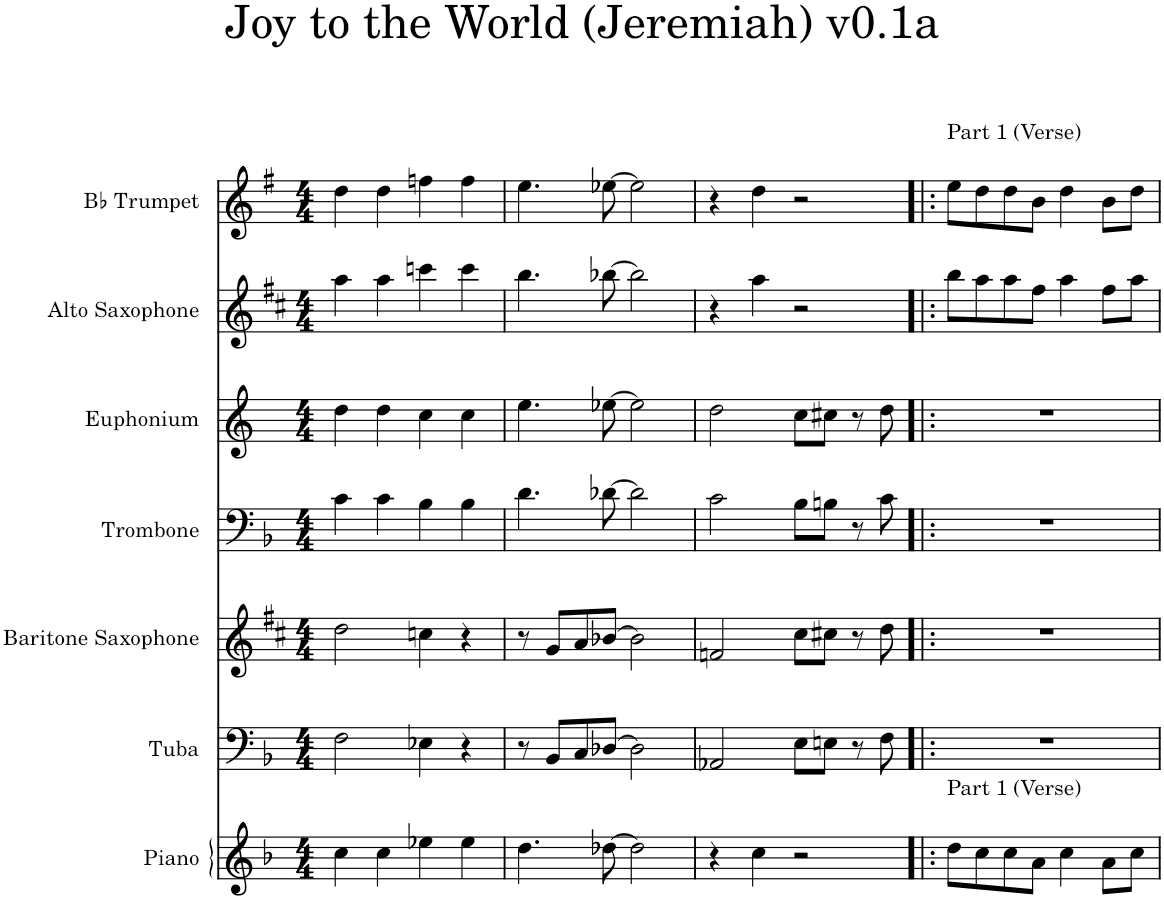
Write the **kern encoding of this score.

**kern	**kern	**kern	**kern	**kern	**kern	**kern
*part7	*part6	*part5	*part4	*part3	*part2	*part1
*staff7	*staff6	*staff5	*staff4	*staff3	*staff2	*staff1
*I"Piano	*I"Tuba	*I"Baritone Saxophone	*I"Trombone	*I"Euphonium	*I"Alto Saxophone	*I"Bb Trumpet
*I'Pno.	*I'Tba.	*I'Bar. Sax.	*I'Tbn.	*I'Euph.	*I'A. Sax.	*I'Bb Tpt.
*clefG2	*clefF4	*clefG2	*clefF4	*clefG2	*clefG2	*clefG2
*	*	*Trd12c21	*	*Trd8c14	*Trd5c9	*Trd1c2
*k[b-]	*k[b-]	*k[f#c#]	*k[b-]	*k[]	*k[f#c#]	*k[f#]
*M4/4	*M4/4	*M4/4	*M4/4	*M4/4	*M4/4	*M4/4
=1	=1	=1	=1	=1	=1	=1
4cc\	2F\	2dd\	4c\	4dd\	4aa\	4dd\
4cc\	.	.	4c\	4dd\	4aa\	4dd\
4ee-X\	4E-X\	4ccn\	4B-\	4cc\	4cccn\	4ffn\
4ee-\	4r	4r	4B-\	4cc\	4ccc\	4ff\
=2	=2	=2	=2	=2	=2	=2
4.dd\	8r	8r	4.d\	4.ee\	4.bb\	4.ee\
.	8BB-/L	8g/L	.	.	.	.
.	8C/	8a/	.	.	.	.
[8dd-X\	[8D-X/J	[8b-X/J	[8d-X\	[8ee-X\	[8bb-X\	[8ee-X\
2dd-\]	2D-\]	2b-\]	2d-\]	2ee-\]	2bb-\]	2ee-\]
=3	=3	=3	=3	=3	=3	=3
4r	2AA-X/	2fn/	2c\	2dd\	4r	4r
4cc\	.	.	.	.	4aa\	4dd\
2r	8E\L	8cc#\L	8B-\L	8cc\L	2r	2r
.	8En\J	8cc#X\J	8Bn\J	8cc#X\J	.	.
.	8r	8r	8r	8r	.	.
.	8F\	8dd\	8c\	8dd\	.	.
=4!|:	=4!|:	=4!|:	=4!|:	=4!|:	=4!|:	=4!|:
!	!	!	!	!	!	!LO:TX:a:t=Part 1 (Verse)
!LO:TX:a:t=Part 1 (Verse)	!	!	!	!	!	!
8dd\L	1r	1r	1r	1r	8bb\L	8ee\L
8cc\	.	.	.	.	8aa\	8dd\
8cc\	.	.	.	.	8aa\	8dd\
8a\J	.	.	.	.	8ff#\J	8b\J
4cc\	.	.	.	.	4aa\	4dd\
8a\L	.	.	.	.	8ff#\L	8b\L
8cc\J	.	.	.	.	8aa\J	8dd\J
=	=	=	=	=	=	=
*-	*-	*-	*-	*-	*-	*-
